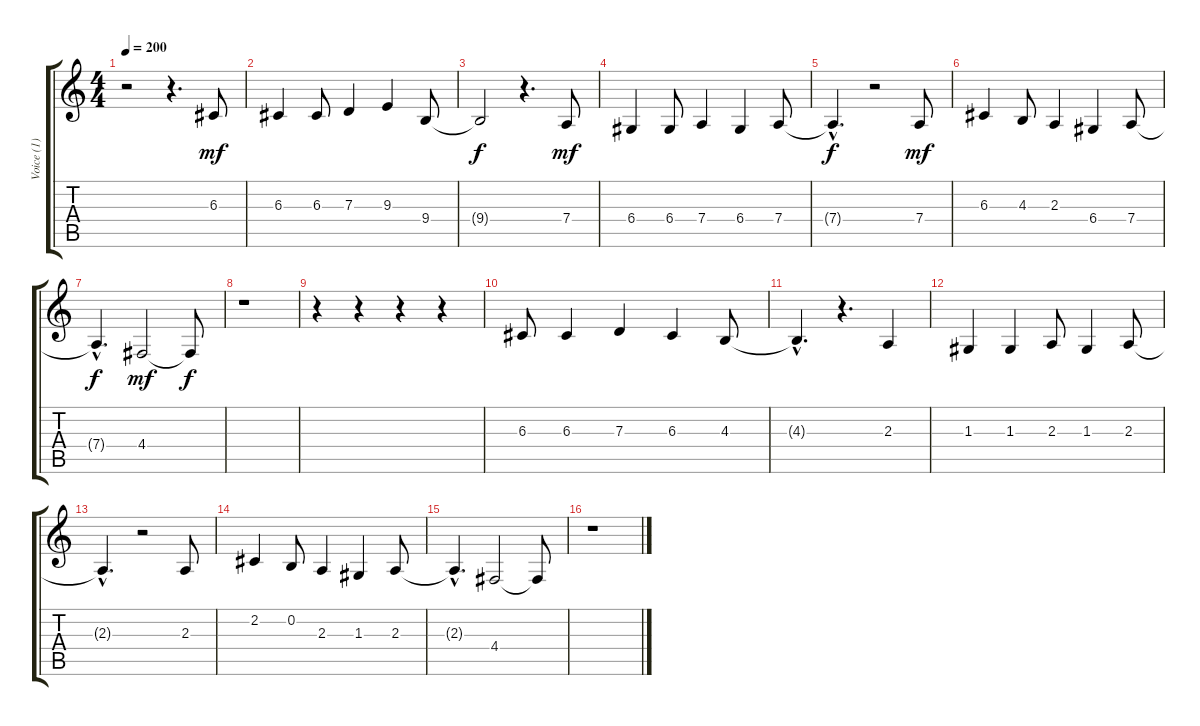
\track ("Voice (1)" "Voice (1)") {instrument trumpet}
\staff {score tabs}
\tuning (E4 B3 G3 D3 A2 E2) {hide}
\ts (4 4)
\tempo 200
\clef g2
\ks c
r.2{dy f} r.4{d} 6.3.8{dy mf} |
6.3.4 6.3.8 7.3.4 9.3.4 9.4.8 |
9.4{t}.2{dy f} r.4{d} 7.4.8{dy mf} |
6.4.4 6.4.8 7.4.4 6.4.4 7.4.8 |
7.4{hac t}.4{d dy f} r.2 7.4.8{dy mf} |
6.3.4 4.3.8 2.3.4 6.4.4 7.4.8 |
7.4{hac t}.4{d dy f} 4.4.2{dy mf} 4.4{t}.8{dy f} |
r.1 |
r.4 r.4 r.4 r.4 |
6.3.8 6.3.4 7.3.4 6.3.4 4.3.8 |
4.3{hac t}.4{d} r.4{d} 2.3.4 |
1.3.4 1.3.4 2.3.8 1.3.4 2.3.8 |
2.3{hac t}.4{d} r.2 2.3.8 |
2.2.4 0.2.8 2.3.4 1.3.4 2.3.8 |
2.3{hac t}.4{d} 4.4.2 4.4{t}.8 |
r.1
